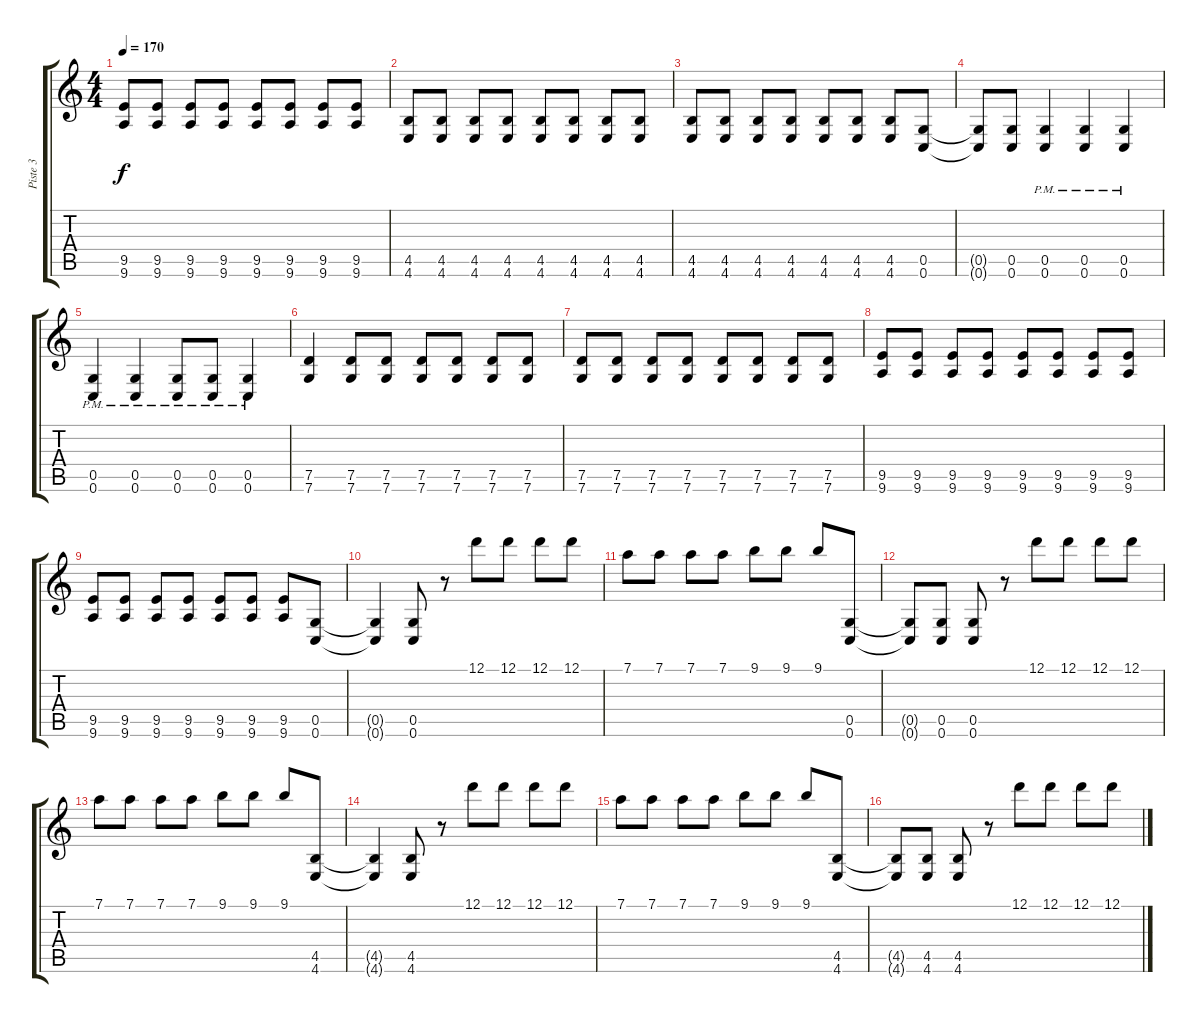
\track ("Piste 3" "Piste 3") {instrument distortionguitar}
\staff {score tabs}
\tuning (D4 A3 F3 C3 G2 C2) {hide}
\ts (4 4)
\tempo 170
\clef g2
\ks c
(9.5 9.6).8{dy f} (9.5 9.6).8 (9.5 9.6).8 (9.5 9.6).8 (9.5 9.6).8 (9.5 9.6).8 (9.5 9.6).8 (9.5 9.6).8 |
(4.5 4.6).8 (4.5 4.6).8 (4.5 4.6).8 (4.5 4.6).8 (4.5 4.6).8 (4.5 4.6).8 (4.5 4.6).8 (4.5 4.6).8 |
(4.5 4.6).8 (4.5 4.6).8 (4.5 4.6).8 (4.5 4.6).8 (4.5 4.6).8 (4.5 4.6).8 (4.5 4.6).8 (0.5 0.6).8 |
(0.5{t} 0.6{t}).8 (0.5 0.6).8 (0.5{pm} 0.6{pm}).4 (0.5{pm} 0.6{pm}).4 (0.5{pm} 0.6{pm}).4 |
(0.5{pm} 0.6{pm}).4 (0.5{pm} 0.6{pm}).4 (0.5{pm} 0.6{pm}).8 (0.5{pm} 0.6{pm}).8 (0.5{pm} 0.6{pm}).4 |
(7.5 7.6).4 (7.5 7.6).8 (7.5 7.6).8 (7.5 7.6).8 (7.5 7.6).8 (7.5 7.6).8 (7.5 7.6).8 |
(7.5 7.6).8 (7.5 7.6).8 (7.5 7.6).8 (7.5 7.6).8 (7.5 7.6).8 (7.5 7.6).8 (7.5 7.6).8 (7.5 7.6).8 |
(9.5 9.6).8 (9.5 9.6).8 (9.5 9.6).8 (9.5 9.6).8 (9.5 9.6).8 (9.5 9.6).8 (9.5 9.6).8 (9.5 9.6).8 |
(9.5 9.6).8 (9.5 9.6).8 (9.5 9.6).8 (9.5 9.6).8 (9.5 9.6).8 (9.5 9.6).8 (9.5 9.6).8 (0.5 0.6).8 |
(0.5{t} 0.6{t}).4{volume 10} (0.5 0.6).8 r.8 12.1.8 12.1.8 12.1.8 12.1.8 |
7.1.8 7.1.8 7.1.8 7.1.8 9.1.8 9.1.8 9.1.8 (0.5 0.6).8 |
(0.5{t} 0.6{t}).8 (0.5 0.6).8 (0.5 0.6).8 r.8 12.1.8 12.1.8 12.1.8 12.1.8 |
7.1.8 7.1.8 7.1.8 7.1.8 9.1.8 9.1.8 9.1.8 (4.5 4.6).8 |
(4.5{t} 4.6{t}).4 (4.5 4.6).8 r.8 12.1.8 12.1.8 12.1.8 12.1.8 |
7.1.8 7.1.8 7.1.8 7.1.8 9.1.8 9.1.8 9.1.8 (4.5 4.6).8 |
(4.5{t} 4.6{t}).8 (4.5 4.6).8 (4.5 4.6).8 r.8 12.1.8 12.1.8 12.1.8 12.1.8
